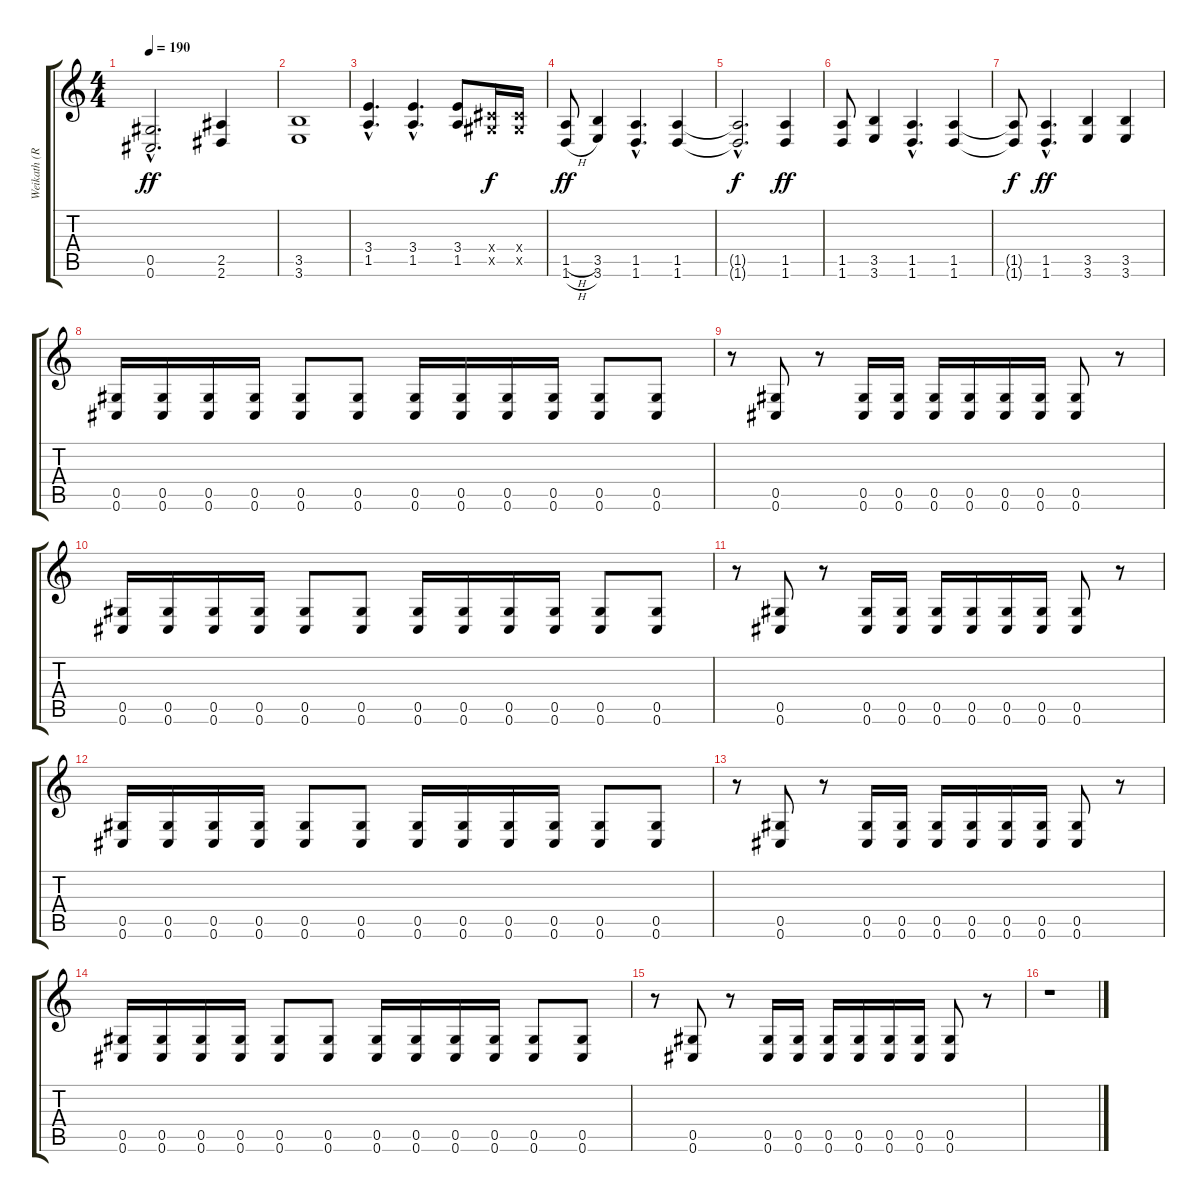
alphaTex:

\track ("Weikath (Rythm)" "Weikath (R") {instrument overdrivenguitar}
\staff {score tabs}
\tuning (Eb4 Bb3 Gb3 Db3 Ab2 Db2) {hide}
\ts (4 4)
\tempo 190
\clef g2
\ks c
(0.5{hac} 0.6{hac}).2{d dy ff} (2.5 2.6).4 |
(3.5 3.6).1 |
(3.4{hac} 1.5{hac}).4{d} (3.4{hac} 1.5{hac}).4{d} (3.4 1.5).8 (0.4{x} 0.5{x}).16{dy f} (0.4{x} 0.5{x}).16 |
(1.5{h} 1.6{h}).8{dy ff} (3.5 3.6).4 (1.5{hac} 1.6{hac}).4{d} (1.5 1.6).4 |
(1.5{hac t} 1.6{hac t}).2{d dy f} (1.5 1.6).4{dy ff} |
(1.5 1.6).8 (3.5 3.6).4 (1.5{hac} 1.6{hac}).4{d} (1.5 1.6).4 |
(1.5{t} 1.6{t}).8{dy f} (1.5{hac} 1.6{hac}).4{d dy ff} (3.5 3.6).4 (3.5 3.6).4 |
(0.5 0.6).16 (0.5 0.6).16 (0.5 0.6).16 (0.5 0.6).16 (0.5 0.6).8 (0.5 0.6).8 (0.5 0.6).16 (0.5 0.6).16 (0.5 0.6).16 (0.5 0.6).16 (0.5 0.6).8 (0.5 0.6).8 |
r.8 (0.5 0.6).8 r.8 (0.5 0.6).16 (0.5 0.6).16 (0.5 0.6).16 (0.5 0.6).16 (0.5 0.6).16 (0.5 0.6).16 (0.5 0.6).8 r.8 |
(0.5 0.6).16 (0.5 0.6).16 (0.5 0.6).16 (0.5 0.6).16 (0.5 0.6).8 (0.5 0.6).8 (0.5 0.6).16 (0.5 0.6).16 (0.5 0.6).16 (0.5 0.6).16 (0.5 0.6).8 (0.5 0.6).8 |
r.8 (0.5 0.6).8 r.8 (0.5 0.6).16 (0.5 0.6).16 (0.5 0.6).16 (0.5 0.6).16 (0.5 0.6).16 (0.5 0.6).16 (0.5 0.6).8 r.8 |
(0.5 0.6).16 (0.5 0.6).16 (0.5 0.6).16 (0.5 0.6).16 (0.5 0.6).8 (0.5 0.6).8 (0.5 0.6).16 (0.5 0.6).16 (0.5 0.6).16 (0.5 0.6).16 (0.5 0.6).8 (0.5 0.6).8 |
r.8 (0.5 0.6).8 r.8 (0.5 0.6).16 (0.5 0.6).16 (0.5 0.6).16 (0.5 0.6).16 (0.5 0.6).16 (0.5 0.6).16 (0.5 0.6).8 r.8 |
(0.5 0.6).16 (0.5 0.6).16 (0.5 0.6).16 (0.5 0.6).16 (0.5 0.6).8 (0.5 0.6).8 (0.5 0.6).16 (0.5 0.6).16 (0.5 0.6).16 (0.5 0.6).16 (0.5 0.6).8 (0.5 0.6).8 |
r.8 (0.5 0.6).8 r.8 (0.5 0.6).16 (0.5 0.6).16 (0.5 0.6).16 (0.5 0.6).16 (0.5 0.6).16 (0.5 0.6).16 (0.5 0.6).8 r.8 |
r.1
